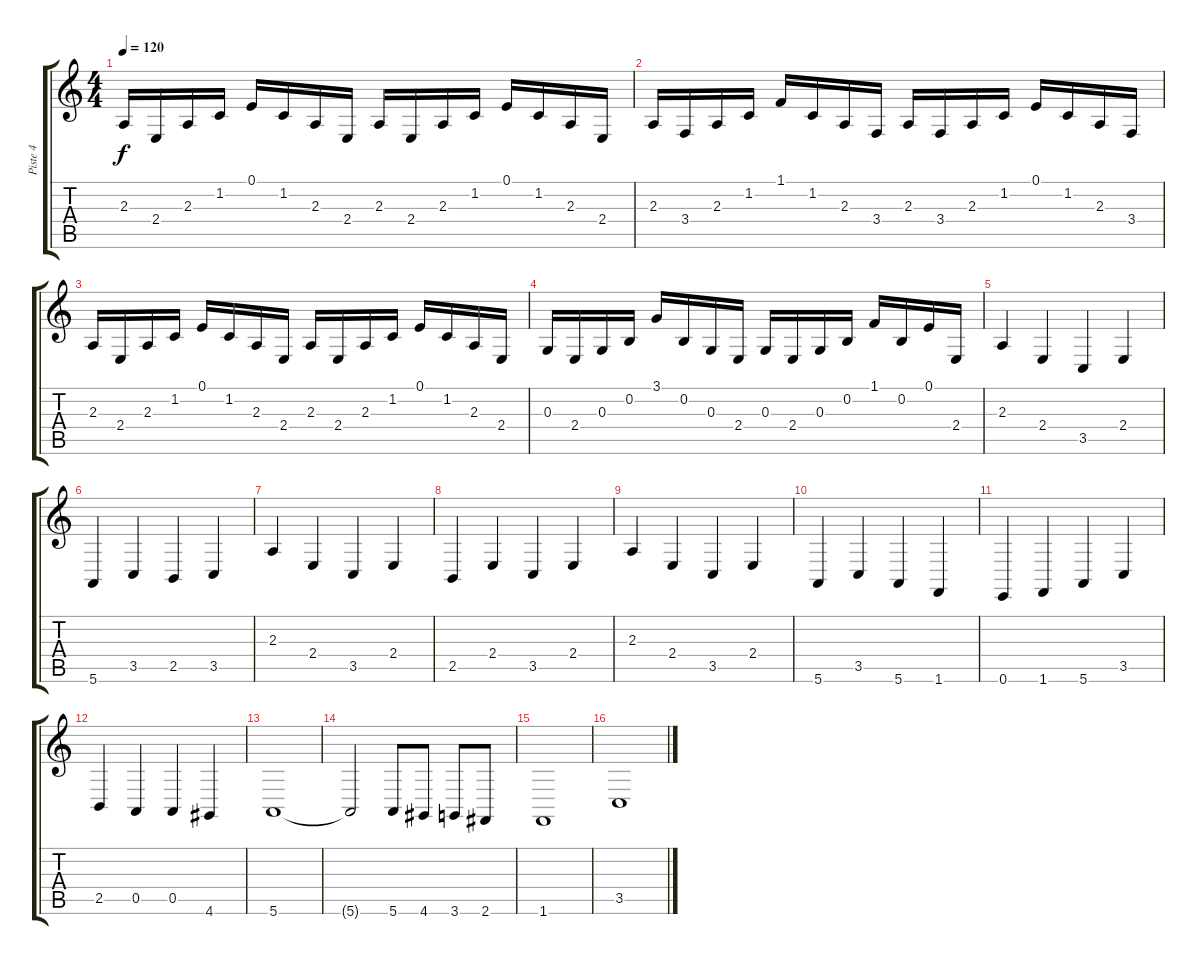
\track ("Piste 4" "Piste 4") {instrument choiraahs}
\staff {score tabs}
\tuning (E4 B3 G3 D3 A2 E2) {hide}
\ts (4 4)
\tempo 120
\clef g2
\ks c
2.3.16{dy f} 2.4.16 2.3.16 1.2.16 0.1.16 1.2.16 2.3.16 2.4.16 2.3.16 2.4.16 2.3.16 1.2.16 0.1.16 1.2.16 2.3.16 2.4.16 |
2.3.16 3.4.16 2.3.16 1.2.16 1.1.16 1.2.16 2.3.16 3.4.16 2.3.16 3.4.16 2.3.16 1.2.16 0.1.16 1.2.16 2.3.16 3.4.16 |
2.3.16 2.4.16 2.3.16 1.2.16 0.1.16 1.2.16 2.3.16 2.4.16 2.3.16 2.4.16 2.3.16 1.2.16 0.1.16 1.2.16 2.3.16 2.4.16 |
0.3.16 2.4.16 0.3.16 0.2.16 3.1.16 0.2.16 0.3.16 2.4.16 0.3.16 2.4.16 0.3.16 0.2.16 1.1.16 0.2.16 0.1.16 2.4.16 |
2.3.4 2.4.4 3.5.4 2.4.4 |
5.6.4 3.5.4 2.5.4 3.5.4 |
2.3.4 2.4.4 3.5.4 2.4.4 |
2.5.4 2.4.4 3.5.4 2.4.4 |
2.3.4 2.4.4 3.5.4 2.4.4 |
5.6.4 3.5.4 5.6.4 1.6.4 |
0.6.4 1.6.4 5.6.4 3.5.4 |
2.5.4 0.5.4 0.5.4 4.6.4 |
5.6.1 |
5.6{t}.2 5.6.8 4.6.8 3.6.8 2.6.8 |
1.6.1 |
3.5.1
